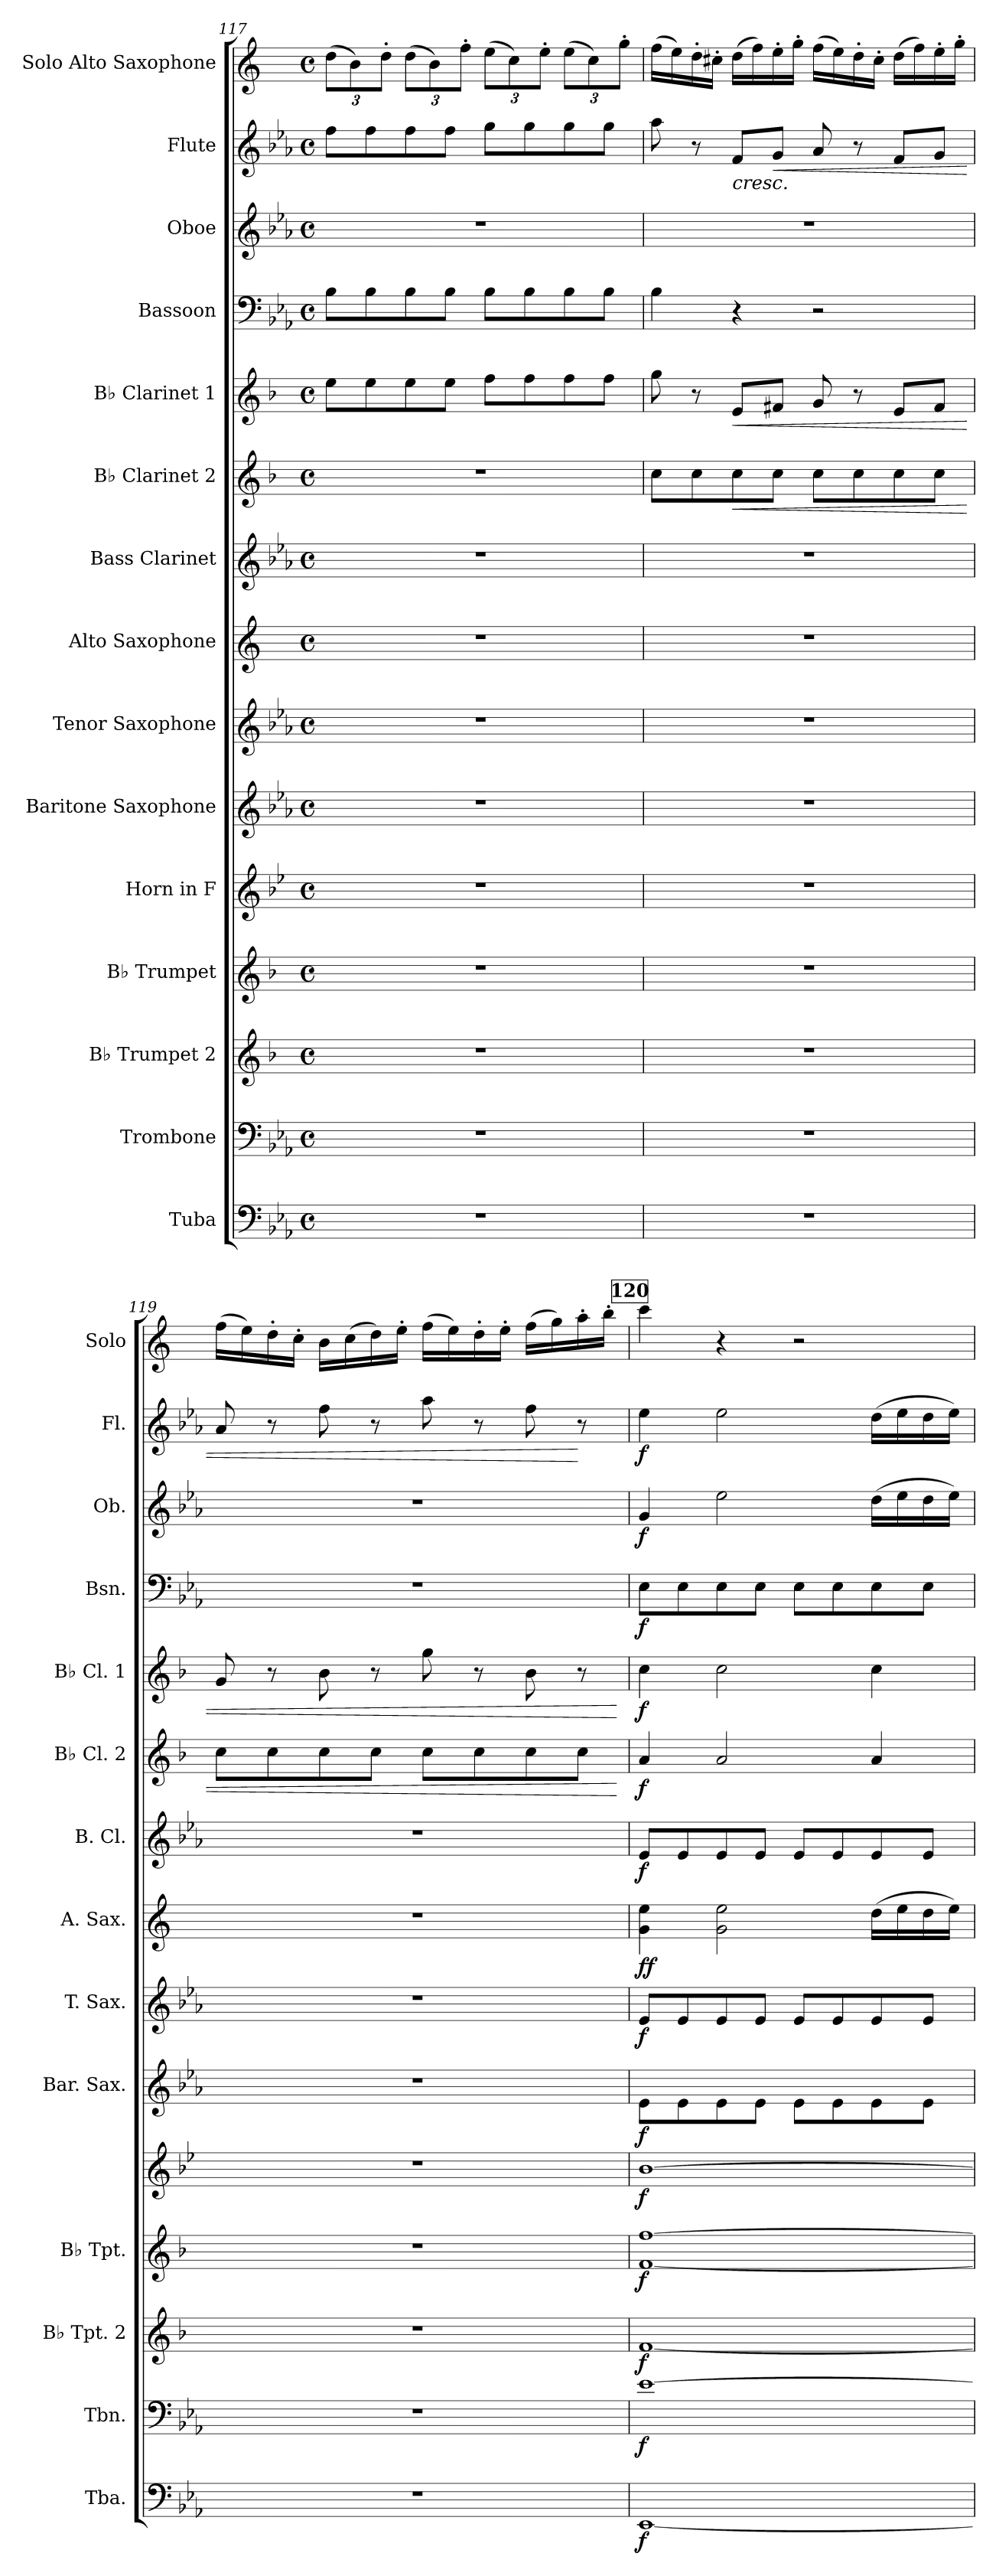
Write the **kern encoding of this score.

**kern	**dynam	**kern	**dynam	**kern	**dynam	**kern	**dynam	**kern	**dynam	**kern	**dynam	**kern	**dynam	**kern	**dynam	**kern	**dynam	**kern	**dynam	**kern	**dynam	**kern	**dynam	**kern	**dynam	**kern	**dynam	**kern
*part15	*part15	*part14	*part14	*part13	*part13	*part12	*part12	*part11	*part11	*part10	*part10	*part9	*part9	*part8	*part8	*part7	*part7	*part6	*part6	*part5	*part5	*part4	*part4	*part3	*part3	*part2	*part2	*part1
*staff15	*staff15	*staff14	*staff14	*staff13	*staff13	*staff12	*staff12	*staff11	*staff11	*staff10	*staff10	*staff9	*staff9	*staff8	*staff8	*staff7	*staff7	*staff6	*staff6	*staff5	*staff5	*staff4	*staff4	*staff3	*staff3	*staff2	*staff2	*staff1
*I"Tuba	*	*I"Trombone	*	*I"B♭ Trumpet 2	*	*I"B♭ Trumpet	*	*I"Horn in F	*	*I"Baritone Saxophone	*	*I"Tenor Saxophone	*	*I"Alto Saxophone	*	*I"Bass Clarinet	*	*I"B♭ Clarinet 2	*	*I"B♭ Clarinet 1	*	*I"Bassoon	*	*I"Oboe	*	*I"Flute	*	*I"Solo Alto Saxophone
*I'Tba.	*	*I'Tbn.	*	*I'B♭ Tpt. 2	*	*I'B♭ Tpt.	*	*	*	*I'Bar. Sax.	*	*I'T. Sax.	*	*I'A. Sax.	*	*I'B. Cl.	*	*I'B♭ Cl. 2	*	*I'B♭ Cl. 1	*	*I'Bsn.	*	*I'Ob.	*	*I'Fl.	*	*I'Solo
*clefF4	*	*clefF4	*	*clefG2	*	*clefG2	*	*clefG2	*	*clefG2	*	*clefG2	*	*clefG2	*	*clefG2	*	*clefG2	*	*clefG2	*	*clefF4	*	*clefG2	*	*clefG2	*	*clefG2
*	*	*	*	*ITrd1c2	*	*ITrd1c2	*	*ITrd4c7	*	*ITrd12c21	*	*ITrd8c14	*	*ITrd5c9	*	*ITrd8c14	*	*ITrd1c2	*	*ITrd1c2	*	*	*	*	*	*	*	*ITrd5c9
*k[b-e-a-]	*	*k[b-e-a-]	*	*k[b-e-a-]	*	*k[b-e-a-]	*	*k[b-e-a-]	*	*k[b-e-a-]	*	*k[b-e-a-]	*	*k[b-e-a-]	*	*k[b-e-a-]	*	*k[b-e-a-]	*	*k[b-e-a-]	*	*k[b-e-a-]	*	*k[b-e-a-]	*	*k[b-e-a-]	*	*k[b-e-a-]
*M4/4	*	*M4/4	*	*M4/4	*	*M4/4	*	*M4/4	*	*M4/4	*	*M4/4	*	*M4/4	*	*M4/4	*	*M4/4	*	*M4/4	*	*M4/4	*	*M4/4	*	*M4/4	*	*M4/4
*met(c)	*	*met(c)	*	*met(c)	*	*met(c)	*	*met(c)	*	*met(c)	*	*met(c)	*	*met(c)	*	*met(c)	*	*met(c)	*	*met(c)	*	*met(c)	*	*met(c)	*	*met(c)	*	*met(c)
*	*	*	*	*	*	*	*	*	*	*	*	*	*	*	*	*	*	*	*	*	*	*	*	*	*	*	*	*Xbrackettup
=117	=117	=117	=117	=117	=117	=117	=117	=117	=117	=117	=117	=117	=117	=117	=117	=117	=117	=117	=117	=117	=117	=117	=117	=117	=117	=117	=117	=117
1r	.	1r	.	1r	.	1r	.	1r	.	1r	.	1r	.	1r	.	1r	.	1r	.	8dd\L	.	8B-\L	.	1r	.	8ff\L	.	(>12f\L
.	.	.	.	.	.	.	.	.	.	.	.	.	.	.	.	.	.	.	.	.	.	.	.	.	.	.	.	12d\)
.	.	.	.	.	.	.	.	.	.	.	.	.	.	.	.	.	.	.	.	8dd\	.	8B-\	.	.	.	8ff\	.	.
.	.	.	.	.	.	.	.	.	.	.	.	.	.	.	.	.	.	.	.	.	.	.	.	.	.	.	.	12f'\J
.	.	.	.	.	.	.	.	.	.	.	.	.	.	.	.	.	.	.	.	8dd\	.	8B-\	.	.	.	8ff\	.	(>12f\L
.	.	.	.	.	.	.	.	.	.	.	.	.	.	.	.	.	.	.	.	.	.	.	.	.	.	.	.	12d\)
.	.	.	.	.	.	.	.	.	.	.	.	.	.	.	.	.	.	.	.	8dd\J	.	8B-\J	.	.	.	8ff\J	.	.
.	.	.	.	.	.	.	.	.	.	.	.	.	.	.	.	.	.	.	.	.	.	.	.	.	.	.	.	12a-'\J
.	.	.	.	.	.	.	.	.	.	.	.	.	.	.	.	.	.	.	.	8ee-\L	.	8B-\L	.	.	.	8gg\L	.	(>12g\L
.	.	.	.	.	.	.	.	.	.	.	.	.	.	.	.	.	.	.	.	.	.	.	.	.	.	.	.	12e-\)
.	.	.	.	.	.	.	.	.	.	.	.	.	.	.	.	.	.	.	.	8ee-\	.	8B-\	.	.	.	8gg\	.	.
.	.	.	.	.	.	.	.	.	.	.	.	.	.	.	.	.	.	.	.	.	.	.	.	.	.	.	.	12g'\J
.	.	.	.	.	.	.	.	.	.	.	.	.	.	.	.	.	.	.	.	8ee-\	.	8B-\	.	.	.	8gg\	.	(>12g\L
.	.	.	.	.	.	.	.	.	.	.	.	.	.	.	.	.	.	.	.	.	.	.	.	.	.	.	.	12e-\)
.	.	.	.	.	.	.	.	.	.	.	.	.	.	.	.	.	.	.	.	8ee-\J	.	8B-\J	.	.	.	8gg\J	.	.
.	.	.	.	.	.	.	.	.	.	.	.	.	.	.	.	.	.	.	.	.	.	.	.	.	.	.	.	12b-'\J
=118	=118	=118	=118	=118	=118	=118	=118	=118	=118	=118	=118	=118	=118	=118	=118	=118	=118	=118	=118	=118	=118	=118	=118	=118	=118	=118	=118	=118
1r	.	1r	.	1r	.	1r	.	1r	.	1r	.	1r	.	1r	.	1r	.	8b-\L	.	8ff\	.	4B-\	.	1r	.	8aa-\	.	(>16a-\LL
.	.	.	.	.	.	.	.	.	.	.	.	.	.	.	.	.	.	.	.	.	.	.	.	.	.	.	.	16g\)
.	.	.	.	.	.	.	.	.	.	.	.	.	.	.	.	.	.	8b-\	.	8r	.	.	.	.	.	8r	.	16f'\
.	.	.	.	.	.	.	.	.	.	.	.	.	.	.	.	.	.	.	.	.	.	.	.	.	.	.	.	16en'\JJ
!	!	!	!	!	!	!	!	!	!	!	!	!	!	!	!	!	!	!	!LO:HP:b	!	!LO:HP:b	!	!	!	!	!	!LO:HP:b	!
.	.	.	.	.	.	.	.	.	.	.	.	.	.	.	.	.	.	8b-\	<	8d/L	<	4r	.	.	.	8f/L	<	(>16f\LL
.	.	.	.	.	.	.	.	.	.	.	.	.	.	.	.	.	.	.	.	.	.	.	.	.	.	.	.	16a-\)
!	!	!	!	!	!	!	!	!	!	!	!	!	!	!	!	!	!	!	!	!	!	!	!	!	!	!	!LO:HP:b	!
.	.	.	.	.	.	.	.	.	.	.	.	.	.	.	.	.	.	8b-\J	.	8en/J	.	.	.	.	.	8g/J	<	16g'\
.	.	.	.	.	.	.	.	.	.	.	.	.	.	.	.	.	.	.	.	.	.	.	.	.	.	.	.	16b-'\JJ
.	.	.	.	.	.	.	.	.	.	.	.	.	.	.	.	.	.	8b-\L	.	8f/	.	2r	.	.	.	8a-/	.	(>16a-\LL
.	.	.	.	.	.	.	.	.	.	.	.	.	.	.	.	.	.	.	.	.	.	.	.	.	.	.	.	16g\)
.	.	.	.	.	.	.	.	.	.	.	.	.	.	.	.	.	.	8b-\	.	8r	.	.	.	.	.	8r	.	16f'\
.	.	.	.	.	.	.	.	.	.	.	.	.	.	.	.	.	.	.	.	.	.	.	.	.	.	.	.	16e'\JJ
.	.	.	.	.	.	.	.	.	.	.	.	.	.	.	.	.	.	8b-\	.	8d/L	.	.	.	.	.	8f/L	.	(>16f\LL
.	.	.	.	.	.	.	.	.	.	.	.	.	.	.	.	.	.	.	.	.	.	.	.	.	.	.	.	16a-\)
.	.	.	.	.	.	.	.	.	.	.	.	.	.	.	.	.	.	8b-\J	.	8e/J	.	.	.	.	.	8g/J	.	16g'\
.	.	.	.	.	.	.	.	.	.	.	.	.	.	.	.	.	.	.	.	.	.	.	.	.	.	.	.	16b-'\JJ
!!LO:PB:g=z
=119	=119	=119	=119	=119	=119	=119	=119	=119	=119	=119	=119	=119	=119	=119	=119	=119	=119	=119	=119	=119	=119	=119	=119	=119	=119	=119	=119	=119
1r	.	1r	.	1r	.	1r	.	1r	.	1r	.	1r	.	1r	.	1r	.	8b-\L	.	8f/	.	1r	.	1r	.	8a-/	.	(>16a-\LL
.	.	.	.	.	.	.	.	.	.	.	.	.	.	.	.	.	.	.	.	.	.	.	.	.	.	.	.	16g\)
.	.	.	.	.	.	.	.	.	.	.	.	.	.	.	.	.	.	8b-\	.	8r	.	.	.	.	.	8r	.	16f'\
.	.	.	.	.	.	.	.	.	.	.	.	.	.	.	.	.	.	.	.	.	.	.	.	.	.	.	.	16e-'\JJ
.	.	.	.	.	.	.	.	.	.	.	.	.	.	.	.	.	.	8b-\	.	8a-\	.	.	.	.	.	8ff\	.	16d\LL
.	.	.	.	.	.	.	.	.	.	.	.	.	.	.	.	.	.	.	.	.	.	.	.	.	.	.	.	(>16e-\
.	.	.	.	.	.	.	.	.	.	.	.	.	.	.	.	.	.	8b-\J	.	8r	.	.	.	.	.	8r	.	16f\)
.	.	.	.	.	.	.	.	.	.	.	.	.	.	.	.	.	.	.	.	.	.	.	.	.	.	.	.	16g'\JJ
.	.	.	.	.	.	.	.	.	.	.	.	.	.	.	.	.	.	8b-\L	.	8ff\	.	.	.	.	.	8aa-\	.	(>16a-\LL
.	.	.	.	.	.	.	.	.	.	.	.	.	.	.	.	.	.	.	.	.	.	.	.	.	.	.	.	16g\)
.	.	.	.	.	.	.	.	.	.	.	.	.	.	.	.	.	.	8b-\	.	8r	.	.	.	.	.	8r	.	16f'\
.	.	.	.	.	.	.	.	.	.	.	.	.	.	.	.	.	.	.	.	.	.	.	.	.	.	.	.	16g'\JJ
.	.	.	.	.	.	.	.	.	.	.	.	.	.	.	.	.	.	8b-\	.	8a-\	.	.	.	.	.	8ff\	.	(>16a-\LL
.	.	.	.	.	.	.	.	.	.	.	.	.	.	.	.	.	.	.	.	.	.	.	.	.	.	.	.	16b-\)
.	.	.	.	.	.	.	.	.	.	.	.	.	.	.	.	.	.	8b-\J	.	8r	.	.	.	.	.	8r	[	16cc'\
.	.	.	.	.	.	.	.	.	.	.	.	.	.	.	.	.	.	.	.	.	.	.	.	.	.	.	.	16dd'\JJ
.	.	.	.	.	.	.	.	.	.	.	.	.	.	.	.	.	.	.	[	.	[	.	.	.	.	.	[	.
!!LO:REH:place=s1:a:B:fs=14:t=120
=120	=120	=120	=120	=120	=120	=120	=120	=120	=120	=120	=120	=120	=120	=120	=120	=120	=120	=120	=120	=120	=120	=120	=120	=120	=120	=120	=120	=120
*	*	*	*	*	*	*^	*	*	*	*	*	*	*	*	*	*	*	*	*	*	*	*	*	*	*	*	*	*
!	!LO:DY:b	!	!LO:DY:b	!	!LO:DY:b	!	!	!LO:DY:b	!	!LO:DY:b	!	!LO:DY:b	!	!LO:DY:b	!	!LO:DY:b	!	!	!	!	!	!	!	!	!	!	!	!	!
!	!	!	!	!	!	!	!	!	!	!	!	!	!	!	!	!LO:DY:n=1:b	!	!LO:DY:b	!	!LO:DY:b	!	!LO:DY:b	!	!LO:DY:b	!	!LO:DY:b	!	!LO:DY:b	!
[1EE-	f	[1e-	f	[1e-	f	[1ee-	[1e-	f	[1e-	f	8E-\L	f	8E-/L	f	4B-\ 4g\	f f	8E-/L	f	4g/	f	4b-\	f	8E-\L	f	4g/	f	4ee-\	f	4ee-\
.	.	.	.	.	.	.	.	.	.	.	8E-\	.	8E-/	.	.	.	8E-/	.	.	.	.	.	8E-\	.	.	.	.	.	.
.	.	.	.	.	.	.	.	.	.	.	8E-\	.	8E-/	.	2B-\ 2g\	.	8E-/	.	2g/	.	2b-\	.	8E-\	.	2ee-\	.	2ee-\	.	4r
.	.	.	.	.	.	.	.	.	.	.	8E-\J	.	8E-/J	.	.	.	8E-/J	.	.	.	.	.	8E-\J	.	.	.	.	.	.
.	.	.	.	.	.	.	.	.	.	.	8E-\L	.	8E-/L	.	.	.	8E-/L	.	.	.	.	.	8E-\L	.	.	.	.	.	2r
.	.	.	.	.	.	.	.	.	.	.	8E-\	.	8E-/	.	.	.	8E-/	.	.	.	.	.	8E-\	.	.	.	.	.	.
.	.	.	.	.	.	.	.	.	.	.	8E-\	.	8E-/	.	(>16f\LL	.	8E-/	.	4g/	.	4b-\	.	8E-\	.	(>16dd\LL	.	(>16dd\LL	.	.
.	.	.	.	.	.	.	.	.	.	.	.	.	.	.	16g\	.	.	.	.	.	.	.	.	.	16ee-\	.	16ee-\	.	.
.	.	.	.	.	.	.	.	.	.	.	8E-\J	.	8E-/J	.	16f\	.	8E-/J	.	.	.	.	.	8E-\J	.	16dd\	.	16dd\	.	.
.	.	.	.	.	.	.	.	.	.	.	.	.	.	.	16g\JJ)	.	.	.	.	.	.	.	.	.	16ee-\JJ)	.	16ee-\JJ)	.	.
*	*	*	*	*	*	*v	*v	*	*	*	*	*	*	*	*	*	*	*	*	*	*	*	*	*	*	*	*	*	*
=	=	=	=	=	=	=	=	=	=	=	=	=	=	=	=	=	=	=	=	=	=	=	=	=	=	=	=	=
*-	*-	*-	*-	*-	*-	*-	*-	*-	*-	*-	*-	*-	*-	*-	*-	*-	*-	*-	*-	*-	*-	*-	*-	*-	*-	*-	*-	*-
